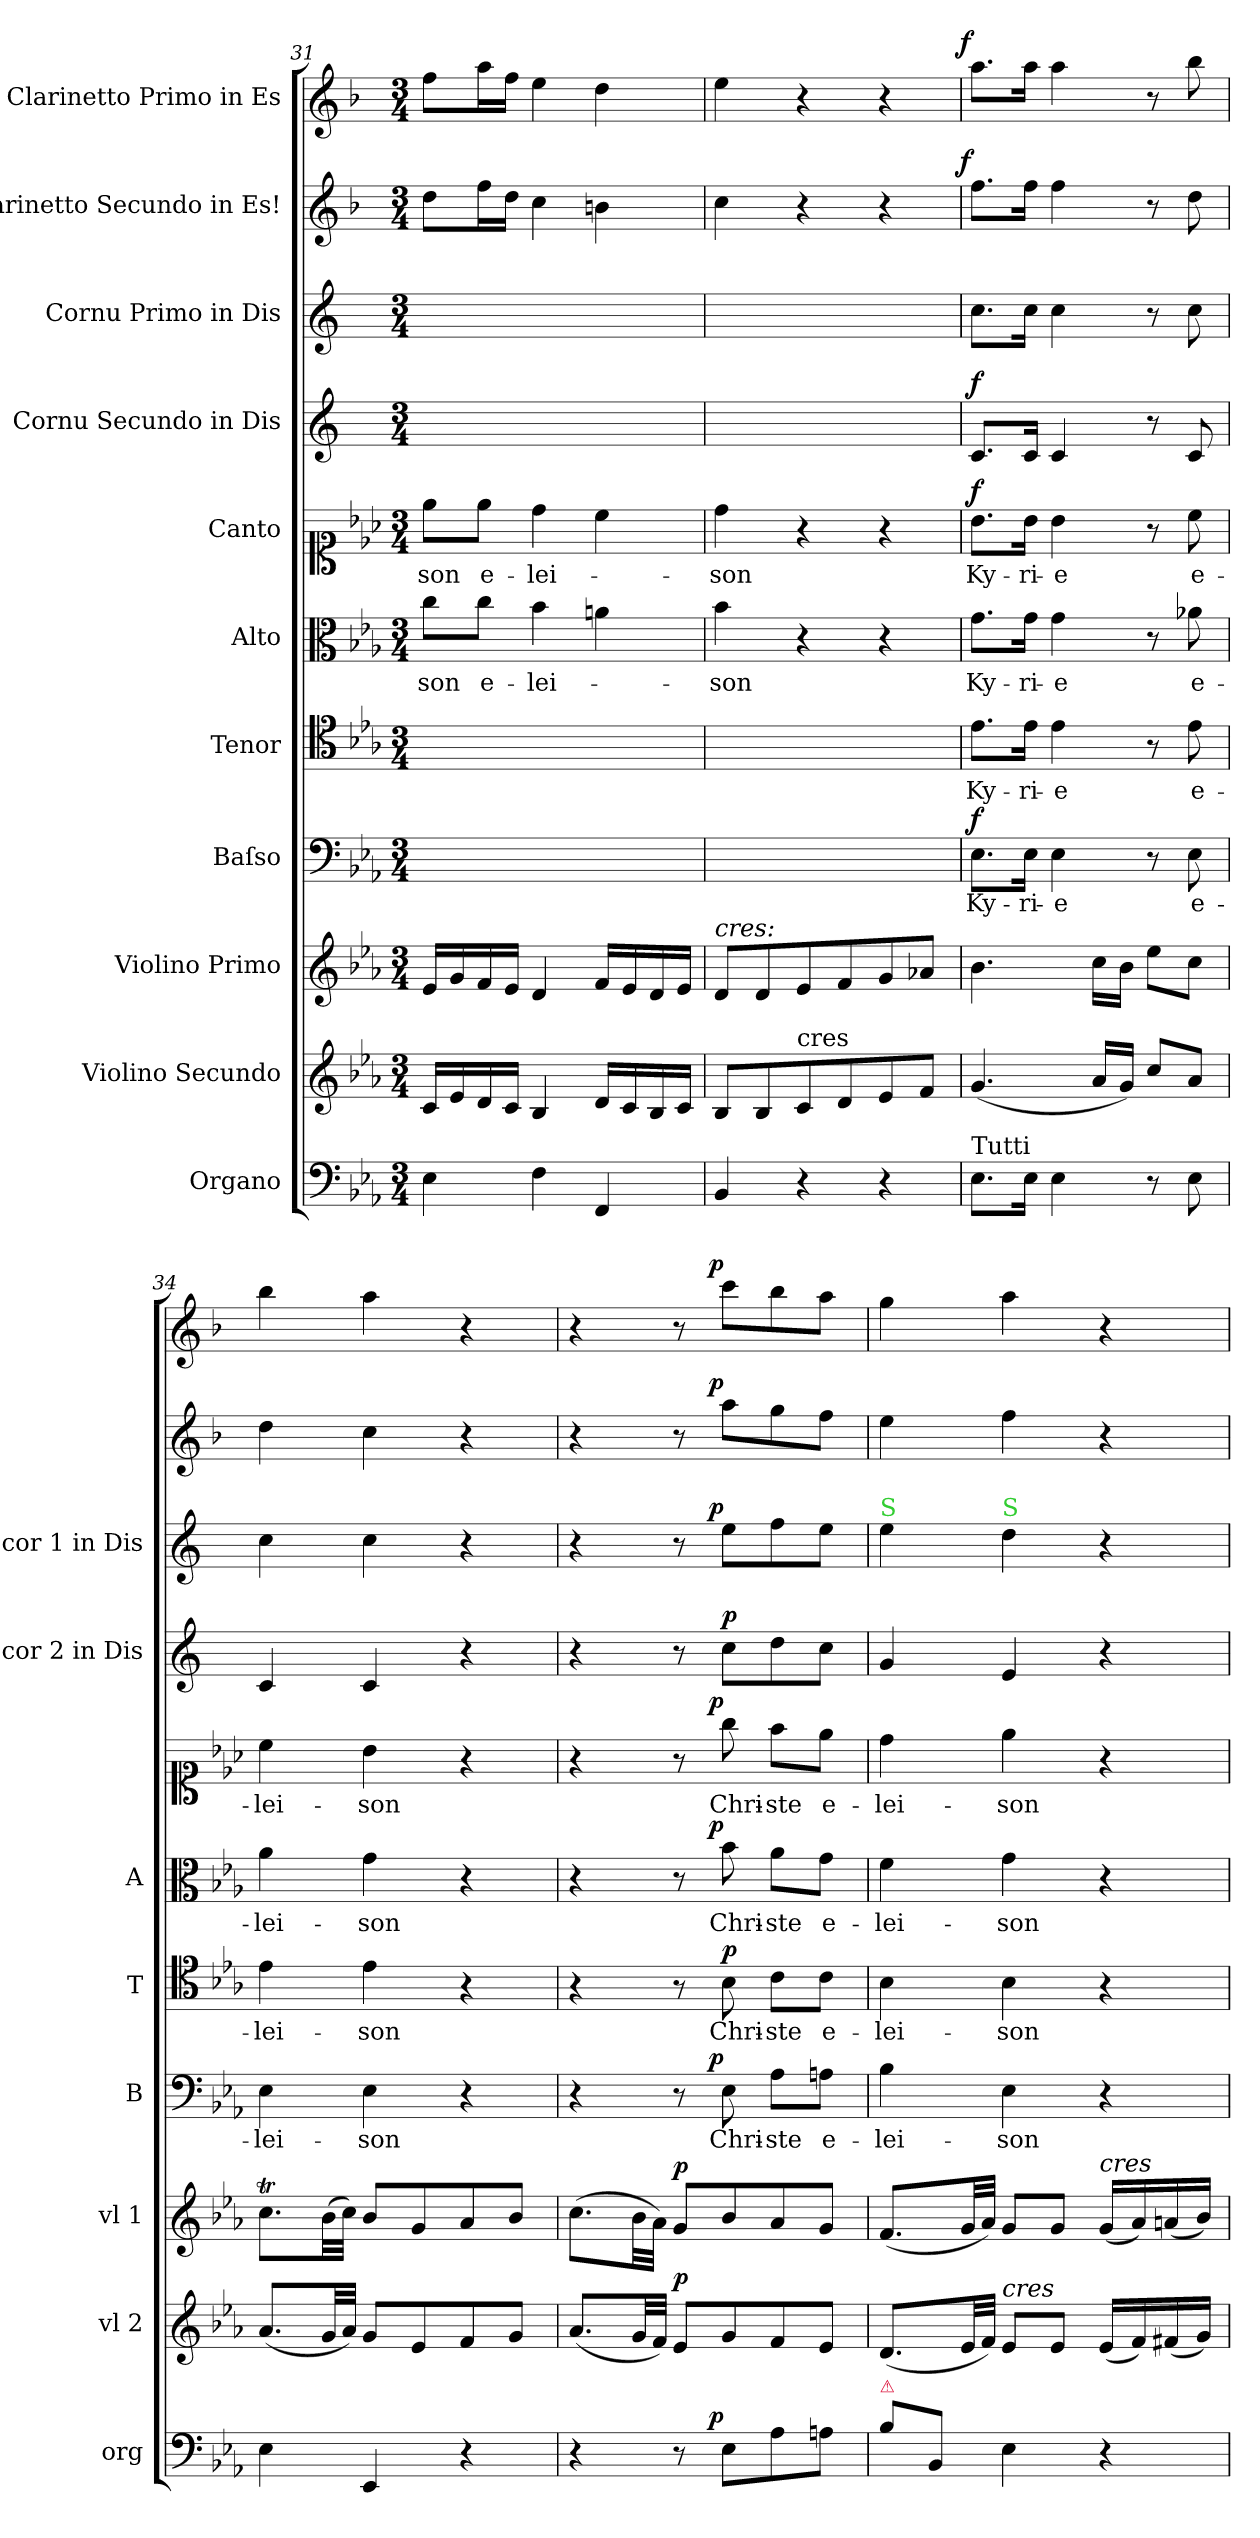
**kern	**dynam	**kern	**dynam	**kern	**dynam	**kern	**text	**dynam	**kern	**text	**dynam	**kern	**text	**dynam	**kern	**text	**dynam	**kern	**dynam	**kern	**dynam	**kern	**dynam	**kern	**dynam
*part11	*part11	*part10	*part10	*part9	*part9	*part8	*part8	*part8	*part7	*part7	*part7	*part6	*part6	*part6	*part5	*part5	*part5	*part4	*part4	*part3	*part3	*part2	*part2	*part1	*part1
*staff11	*staff11	*staff10	*staff10	*staff9	*staff9	*staff8	*staff8	*staff8	*staff7	*staff7	*staff7	*staff6	*staff6	*staff6	*staff5	*staff5	*staff5	*staff4	*staff4	*staff3	*staff3	*staff2	*staff2	*staff1	*staff1
*I"Organo	*	*I"Violino Secundo	*	*I"Violino Primo	*	*I"Baſso	*	*	*I"Tenor	*	*	*I"Alto	*	*	*I"Canto	*	*	*I"Cornu Secundo in Dis	*	*I"Cornu Primo in Dis	*	*I"Clarinetto Secundo in Es!	*	*I"Clarinetto Primo in Es	*
*I'org	*	*I'vl 2	*	*I'vl 1	*	*I'B	*	*	*I'T	*	*	*I'A	*	*	*	*	*	*I'cor 2 in Dis	*	*I'cor 1 in Dis	*	*	*	*	*
*clefF4	*	*clefG2	*	*clefG2	*	*clefF4	*	*	*clefC4	*	*	*clefC3	*	*	*clefC1	*	*	*clefG2	*	*clefG2	*	*clefG2	*	*clefG2	*
*	*	*	*	*	*	*	*	*	*	*	*	*	*	*	*	*	*	*ITrd-2c-3	*	*ITrd-2c-3	*	*ITrd1c2	*	*ITrd1c2	*
*k[b-e-a-]	*	*k[b-e-a-]	*	*k[b-e-a-]	*	*k[b-e-a-]	*	*	*k[b-e-a-]	*	*	*k[b-e-a-]	*	*	*k[b-e-a-]	*	*	*k[b-e-a-]	*	*k[b-e-a-]	*	*k[b-e-a-]	*	*k[b-e-a-]	*
*E-:	*	*E-:	*	*E-:	*	*E-:	*	*	*E-:	*	*	*E-:	*	*	*E-:	*	*	*E-:	*	*E-:	*	*E-:	*	*E-:	*
*M3/4	*	*M3/4	*	*M3/4	*	*M3/4	*	*	*M3/4	*	*	*M3/4	*	*	*M3/4	*	*	*M3/4	*	*M3/4	*	*M3/4	*	*M3/4	*
=31	=31	=31	=31	=31	=31	=31	=31	=31	=31	=31	=31	=31	=31	=31	=31	=31	=31	=31	=31	=31	=31	=31	=31	=31	=31
4E-\	.	16c/LL	.	16e-/LL	.	2.ryy	.	.	2.ryy	.	.	8cc\L	-son	.	8ee-\L	-son	.	2.ryy	.	2.ryy	.	8cc\L	.	8ee-\L	.
.	.	16e-/	.	16g/	.	.	.	.	.	.	.	.	.	.	.	.	.	.	.	.	.	.	.	.	.
.	.	16d/	.	16f/	.	.	.	.	.	.	.	8cc\J	e-	.	8ee-\J	e-	.	.	.	.	.	16ee-\L	.	16gg\L	.
.	.	16c/JJ	.	16e-/JJ	.	.	.	.	.	.	.	.	.	.	.	.	.	.	.	.	.	16cc\JJ	.	16ee-\JJ	.
4F\	.	4B-/	.	4d/	.	.	.	.	.	.	.	4b-\	-lei-	.	4dd\	-lei-	.	.	.	.	.	4b-\	.	4dd\	.
4FF/	.	16d/LL	.	16f/LL	.	.	.	.	.	.	.	4an\	.	.	4cc\	.	.	.	.	.	.	4an\	.	4cc\	.
.	.	16c/	.	16e-/	.	.	.	.	.	.	.	.	.	.	.	.	.	.	.	.	.	.	.	.	.
.	.	16B-/	.	16d/	.	.	.	.	.	.	.	.	.	.	.	.	.	.	.	.	.	.	.	.	.
.	.	16c/JJ	.	16e-/JJ	.	.	.	.	.	.	.	.	.	.	.	.	.	.	.	.	.	.	.	.	.
=32	=32	=32	=32	=32	=32	=32	=32	=32	=32	=32	=32	=32	=32	=32	=32	=32	=32	=32	=32	=32	=32	=32	=32	=32	=32
!	!	!	!	!LO:TX:a:i:t=cres&colon;	!	!	!	!	!	!	!	!	!	!	!	!	!	!	!	!	!	!	!	!	!
4BB-/	.	8B-/L	.	8d/L	.	2.ryy	.	.	2.ryy	.	.	4b-\	-son	.	4dd\	-son	.	2.ryy	.	2.ryy	.	4b-\	.	4dd\	.
.	.	8B-/	.	8d/	.	.	.	.	.	.	.	.	.	.	.	.	.	.	.	.	.	.	.	.	.
!	!	!LO:TX:a:t=cres	!	!	!	!	!	!	!	!	!	!	!	!	!	!	!	!	!	!	!	!	!	!	!
4r	.	8c/	.	8e-/	.	.	.	.	.	.	.	4r	.	.	4r	.	.	.	.	.	.	4r	.	4r	.
.	.	8d/	.	8f/	.	.	.	.	.	.	.	.	.	.	.	.	.	.	.	.	.	.	.	.	.
4r	.	8e-/	.	8g/	.	.	.	.	.	.	.	4r	.	.	4r	.	.	.	.	.	.	4r	.	4r	.
.	.	8f/J	.	8a-X/J	.	.	.	.	.	.	.	.	.	.	.	.	.	.	.	.	.	.	.	.	.
=33	=33	=33	=33	=33	=33	=33	=33	=33	=33	=33	=33	=33	=33	=33	=33	=33	=33	=33	=33	=33	=33	=33	=33	=33	=33
!LO:TX:a:t=Tutti	!	!	!	!	!	!	!	!	!	!	!	!	!	!	!	!	!	!	!	!	!	!	!	!	!
!	!	!	!LO:DY:a	!	!LO:DY:a	!	!	!LO:DY:a	!	!	!	!	!	!	!	!	!LO:DY:a	!	!LO:DY:a	!	!LO:DY:a	!	!LO:DY:a:rj	!	!LO:DY:a:rj
8.E-\L	.	(<4.g/	for.	4.b-\	for.	8.E-\L	Ky-	f.	8.e-\L	Ky-	.	8.g\L	Ky-	.	8.b-\L	Ky-	f	8.e-/L	f.	8.ee-\L	for	8.ee-\L	f.	8.gg\L	f.
16E-\Jk	.	.	.	.	.	16E-:\Jk	-ri-	.	16e-\Jk	-ri-	.	16g\Jk	-ri-	.	16b-\Jk	-ri-	.	16e-/Jk	.	16ee-\Jk	.	16ee-\Jk	.	16gg\Jk	.
4E-\	.	.	.	.	.	4E-\	-e	.	4e-\	-e	.	4g\	-e	.	4b-\	-e	.	4e-/	.	4ee-\	.	4ee-\	.	4gg\	.
.	.	16a-/LL	.	16cc\LL	.	.	.	.	.	.	.	.	.	.	.	.	.	.	.	.	.	.	.	.	.
.	.	16g/JJ)	.	16b-\JJ	.	.	.	.	.	.	.	.	.	.	.	.	.	.	.	.	.	.	.	.	.
8r	.	8cc/L	.	8ee-\L	.	8r	.	.	8r	.	.	8r	.	.	8r	.	.	8r	.	8r	.	8r	.	8r	.
8E-\	.	8a-/J	.	8cc\J	.	8E-\	e-	.	8e-\	e-	.	8a-X\	e-	.	8cc\	e-	.	8e-/	.	8ee-\	.	8cc\	.	8aa-\	.
=34	=34	=34	=34	=34	=34	=34	=34	=34	=34	=34	=34	=34	=34	=34	=34	=34	=34	=34	=34	=34	=34	=34	=34	=34	=34
4E-\	.	(<8.a-/L	.	8.ccT\L	.	4E-\	-lei-	.	4e-\	-lei-	.	4a-\	-lei-	.	4cc\	-lei-	.	4e-/	.	4ee-\	.	4cc\	.	4aa-\	.
.	.	32g/LL	.	(>32b-\LL	.	.	.	.	.	.	.	.	.	.	.	.	.	.	.	.	.	.	.	.	.
.	.	32a-/JJJ)	.	32cc\JJJ)	.	.	.	.	.	.	.	.	.	.	.	.	.	.	.	.	.	.	.	.	.
4EE-/	.	8g/L	.	8b-/L	.	4E-\	-son	.	4e-\	-son	.	4g\	-son	.	4b-\	-son	.	4e-/	.	4ee-\	.	4b-\	.	4gg\	.
.	.	8e-/	.	8g/	.	.	.	.	.	.	.	.	.	.	.	.	.	.	.	.	.	.	.	.	.
4r	.	8f/	.	8a-/	.	4r	.	.	4r	.	.	4r	.	.	4r	.	.	4r	.	4r	.	4r	.	4r	.
.	.	8g/J	.	8b-/J	.	.	.	.	.	.	.	.	.	.	.	.	.	.	.	.	.	.	.	.	.
=35	=35	=35	=35	=35	=35	=35	=35	=35	=35	=35	=35	=35	=35	=35	=35	=35	=35	=35	=35	=35	=35	=35	=35	=35	=35
4r	.	(<8.a-/L	.	(>8.cc\L	.	4r	.	.	4r	.	.	4r	.	.	4r	.	.	4r	.	4r	.	4r	.	4r	.
.	.	32g/LL	.	32b-\LL	.	.	.	.	.	.	.	.	.	.	.	.	.	.	.	.	.	.	.	.	.
.	.	32f/JJJ)	.	32a-\JJJ)	.	.	.	.	.	.	.	.	.	.	.	.	.	.	.	.	.	.	.	.	.
!	!	!	!LO:DY:a	!	!LO:DY:a	!	!	!	!	!	!	!	!	!	!	!	!	!	!	!	!	!	!	!	!
8r	.	8e-/L	p.	8g/L	p.	8r	.	.	8r	.	.	8r	.	.	8r	.	.	8r	.	8r	.	8r	.	8r	.
!	!LO:DY:a:rj	!	!	!	!	!	!	!LO:DY:a:rj	!	!	!LO:DY:a	!	!	!LO:DY:a:rj	!	!	!LO:DY:a:rj	!	!LO:DY:a	!	!LO:DY:a:rj	!	!LO:DY:a:rj	!	!LO:DY:a:rj
8E-\L	p.	8g/	.	8b-/	.	8E-\	Chri-	p.	8B-\	Chri-	p.	8b-\	Chri-	p.	8gg\	Chri-	p.	8ee-\L	p.	8gg\L	p	8gg\L	p.	8bb-\L	p.
8A-\	.	8f/	.	8a-/	.	8A-\L	-ste	.	8c\L	-ste	.	8a-\L	-ste	.	8ff\L	-ste	.	8ff\	.	8aa-\	.	8ff\	.	8aa-\	.
8An\J	.	8e-/J	.	8g/J	.	8An\J	e-	.	8c\J	e-	.	8g\J	e-	.	8ee-\J	e-	.	8ee-\J	.	8gg\J	.	8ee-\J	.	8gg\J	.
=36	=36	=36	=36	=36	=36	=36	=36	=36	=36	=36	=36	=36	=36	=36	=36	=36	=36	=36	=36	=36	=36	=36	=36	=36	=36
!	!	!	!	!	!	!	!	!	!	!	!	!	!	!	!	!	!	!	!	!LO:TX:a:color=limegreen:t=S	!	!	!	!	!
!LO:TX:a:color=crimson:t=⚠	!	!	!	!	!	!	!	!	!	!	!	!	!	!	!	!	!	!	!	!	!	!	!	!	!
8B-\L	.	(<8.d/L	.	(<8.f/L	.	4B-\	-lei-	.	4B-\	-lei-	.	4f\	-lei-	.	4dd\	-lei-	.	4b-/	.	4gg\	.	4dd\	.	4ff\	.
8BB-/J	.	.	.	.	.	.	.	.	.	.	.	.	.	.	.	.	.	.	.	.	.	.	.	.	.
.	.	32e-/LL	.	32g/LL	.	.	.	.	.	.	.	.	.	.	.	.	.	.	.	.	.	.	.	.	.
.	.	32f/JJJ)	.	32a-/JJJ)	.	.	.	.	.	.	.	.	.	.	.	.	.	.	.	.	.	.	.	.	.
!	!	!	!	!	!	!	!	!	!	!	!	!	!	!	!	!	!	!	!	!LO:TX:a:color=limegreen:t=S	!	!	!	!	!
!	!	!LO:TX:a:i:t=cres	!	!	!	!	!	!	!	!	!	!	!	!	!	!	!	!	!	!	!	!	!	!	!
4E-\	.	8e-/L	.	8g/L	.	4E-\	-son	.	4B-\	-son	.	4g\	-son	.	4ee-\	-son	.	4g/	.	4ff\	.	4ee-\	.	4gg\	.
.	.	8e-/J	.	8g/J	.	.	.	.	.	.	.	.	.	.	.	.	.	.	.	.	.	.	.	.	.
!	!	!	!	!LO:TX:a:i:t=cres	!	!	!	!	!	!	!	!	!	!	!	!	!	!	!	!	!	!	!	!	!
4r	.	(<16e-/LL	.	(<16g/LL	.	4r	.	.	4r	.	.	4r	.	.	4r	.	.	4r	.	4r	.	4r	.	4r	.
.	.	16f/)	.	16a-/)	.	.	.	.	.	.	.	.	.	.	.	.	.	.	.	.	.	.	.	.	.
.	.	(<16f#X/	.	(<16an/	.	.	.	.	.	.	.	.	.	.	.	.	.	.	.	.	.	.	.	.	.
.	.	16g/JJ)	.	16b-/JJ)	.	.	.	.	.	.	.	.	.	.	.	.	.	.	.	.	.	.	.	.	.
=	=	=	=	=	=	=	=	=	=	=	=	=	=	=	=	=	=	=	=	=	=	=	=	=	=
*-	*-	*-	*-	*-	*-	*-	*-	*-	*-	*-	*-	*-	*-	*-	*-	*-	*-	*-	*-	*-	*-	*-	*-	*-	*-
